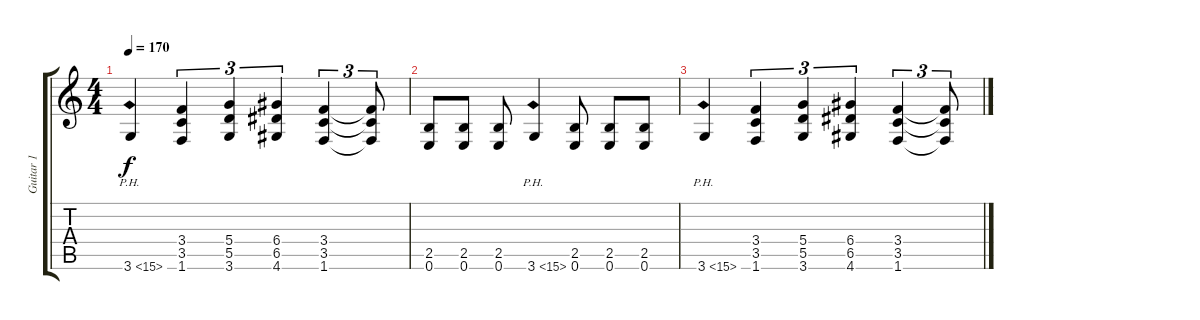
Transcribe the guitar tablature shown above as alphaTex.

\track ("Guitar 1" "Guitar 1") {instrument distortionguitar}
\staff {score tabs}
\tuning (E4 B3 G3 D3 A2 E2) {hide}
\ts (4 4)
\tempo 170
\clef g2
\ks c
3.6{ph 12}.4{dy f} (3.4 3.5 1.6).4{tu (3 2)} (5.4 5.5 3.6).4{tu (3 2)} (6.4 6.5 4.6).4{tu (3 2)} (3.4 3.5 1.6).4{tu (3 2)} (3.4{t} 3.5{t} 1.6{t}).8{tu (3 2)} |
(2.5 0.6).8 (2.5 0.6).8 (2.5 0.6).8 3.6{ph 12}.4 (2.5 0.6).8 (2.5 0.6).8 (2.5 0.6).8 |
3.6{ph 12}.4 (3.4 3.5 1.6).4{tu (3 2)} (5.4 5.5 3.6).4{tu (3 2)} (6.4 6.5 4.6).4{tu (3 2)} (3.4 3.5 1.6).4{tu (3 2)} (3.4{t} 3.5{t} 1.6{t}).8{tu (3 2)}
